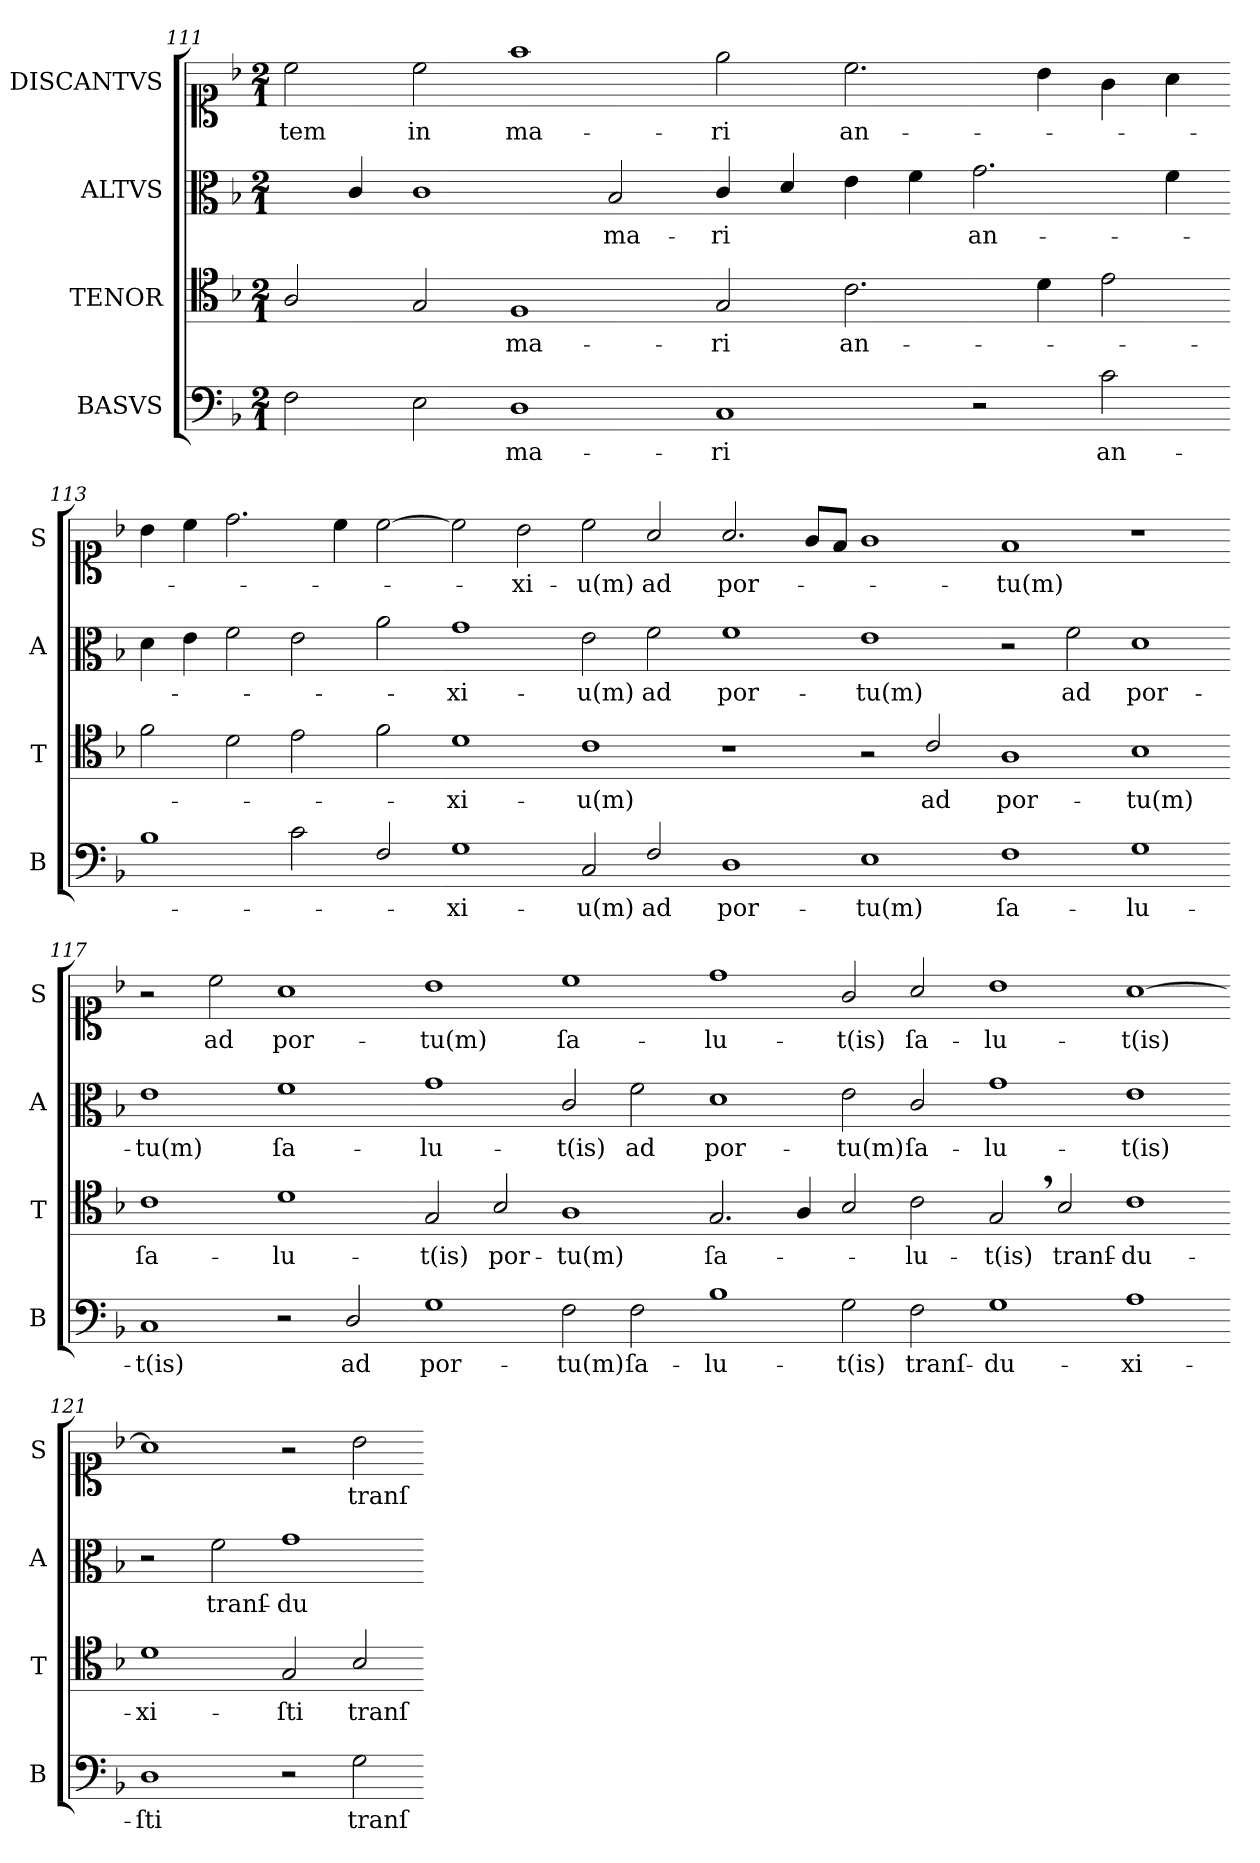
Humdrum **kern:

**kern	**text	**kern	**text	**kern	**text	**kern	**text
*part4	*part4	*part3	*part3	*part2	*part2	*part1	*part1
*staff4	*staff4	*staff3	*staff3	*staff2	*staff2	*staff1	*staff1
*I"BASVS	*	*I"TENOR	*	*I"ALTVS	*	*I"DISCANTVS	*
*I'B	*	*I'T	*	*I'A	*	*I'S	*
*clefF4	*	*clefC4	*	*clefC3	*	*clefC1	*
*k[b-]	*	*k[b-]	*	*k[b-]	*	*k[b-]	*
*M2/1	*	*M2/1	*	*M2/1	*	*M2/1	*
=111	=111	=111	=111	=111	=111	=111	=111
2F\	.	2A/	.	4ryy	.	2cc\	-tem
.	.	.	.	4c/	.	.	.
2E\	.	2G/	.	1c	.	2cc\	in
1D	ma-	1F	ma-	.	.	1ff	ma-
.	.	.	.	2B-/	ma-	.	.
=112-	=112-	=112-	=112-	=112-	=112-	=112-	=112-
1C	-ri	2G/	-ri	4c/	-ri	2ee\	-ri
.	.	.	.	4d/	.	.	.
.	.	2.c\	an-	4e\	.	2.cc\	an-
.	.	.	.	4f\	.	.	.
2r	.	.	.	2.g\	an-	.	.
.	.	4d\	.	.	.	4b-\	.
2c\	an-	2e\	.	.	.	4g\	.
.	.	.	.	4f\	.	4a\	.
=113-	=113-	=113-	=113-	=113-	=113-	=113-	=113-
1B-	.	2f\	.	4d\	.	4b-\	.
.	.	.	.	4e\	.	4cc\	.
.	.	2d\	.	2f\	.	2.dd\	.
2c\	.	2e\	.	2e\	.	.	.
.	.	.	.	.	.	4cc\	.
2F/	.	2f\	.	2a\	.	[2cc\	.
=114-	=114-	=114-	=114-	=114-	=114-	=114-	=114-
1G	-xi-	1d	xi-	1g	-xi-	2cc\]	.
.	.	.	.	.	.	2b-\	-xi-
2C/	-u(m)	1c	-u(m)	2e\	-u(m)	2cc\	-u(m)
2F/	ad	.	.	2f\	ad	2a/	ad
=115-	=115-	=115-	=115-	=115-	=115-	=115-	=115-
1D	por-	1r	.	1f	por-	2.a/	por-
.	.	.	.	.	.	8g/L	.
.	.	.	.	.	.	8f/J	.
1E	-tu(m)	2r	.	1e	-tu(m)	1g	.
.	.	2c/	ad	.	.	.	.
=116-	=116-	=116-	=116-	=116-	=116-	=116-	=116-
1F	ſa-	1A	por-	2r	.	1f	-tu(m)
.	.	.	.	2f\	ad	.	.
1G	-lu-	1B-	-tu(m)	1d	por-	1r	.
=117-	=117-	=117-	=117-	=117-	=117-	=117-	=117-
1C	-t(is)	1c	ſa-	1e	-tu(m)	2r	.
.	.	.	.	.	.	2cc\	ad
2r	.	1d	-lu-	1f	ſa-	1a	por-
2D/	ad	.	.	.	.	.	.
=118-	=118-	=118-	=118-	=118-	=118-	=118-	=118-
1G	por-	2G/	-t(is)	1g	-lu-	1b-	-tu(m)
.	.	2B-/	por-	.	.	.	.
2F\	-tu(m)	1A	-tu(m)	2c/	-t(is)	1cc	ſa-
!	!	!	!	!	!LO:LY:i	!	!
2F\	ſa-	.	.	2f\	ad	.	.
=119-	=119-	=119-	=119-	=119-	=119-	=119-	=119-
!	!	!	!	!	!LO:LY:i	!	!
1B-	-lu-	2.G/	ſa-	1d	por-	1dd	-lu-
.	.	4A/	.	.	.	.	.
!	!	!	!	!	!LO:LY:i	!	!
2G\	-t(is)	2B-/	.	2e\	-tu(m)	2g/	-t(is)
!	!	!	!	!	!LO:LY:i	!	!LO:LY:i
2F\	tranſ-	2c\	-lu-	2c/	ſa-	2a/	ſa-
=120-	=120-	=120-	=120-	=120-	=120-	=120-	=120-
!	!	!	!	!	!LO:LY:i	!	!LO:LY:i
1G	-du-	2G,</	-t(is)	1g	-lu-	1b-	-lu-
.	.	2B-/	tranſ-	.	.	.	.
!	!	!	!	!	!LO:LY:i	!	!LO:LY:i
1A	-xi-	1c	-du-	1e	-t(is)	[1a	-t(is)
=121-	=121-	=121-	=121-	=121-	=121-	=121-	=121-
1D	-ſti	1d	-xi-	2r	.	1a]	.
.	.	.	.	2f\	tranſ-	.	.
2r	.	2G/	-ſti	1g	-du-	2r	.
!	!	!	!LO:LY:i	!	!	!	!
2G\	tranſ-	2B-/	tranſ-	.	.	2b-\	tranſ-
=-	=-	=-	=-	=-	=-	=-	=-
*-	*-	*-	*-	*-	*-	*-	*-
